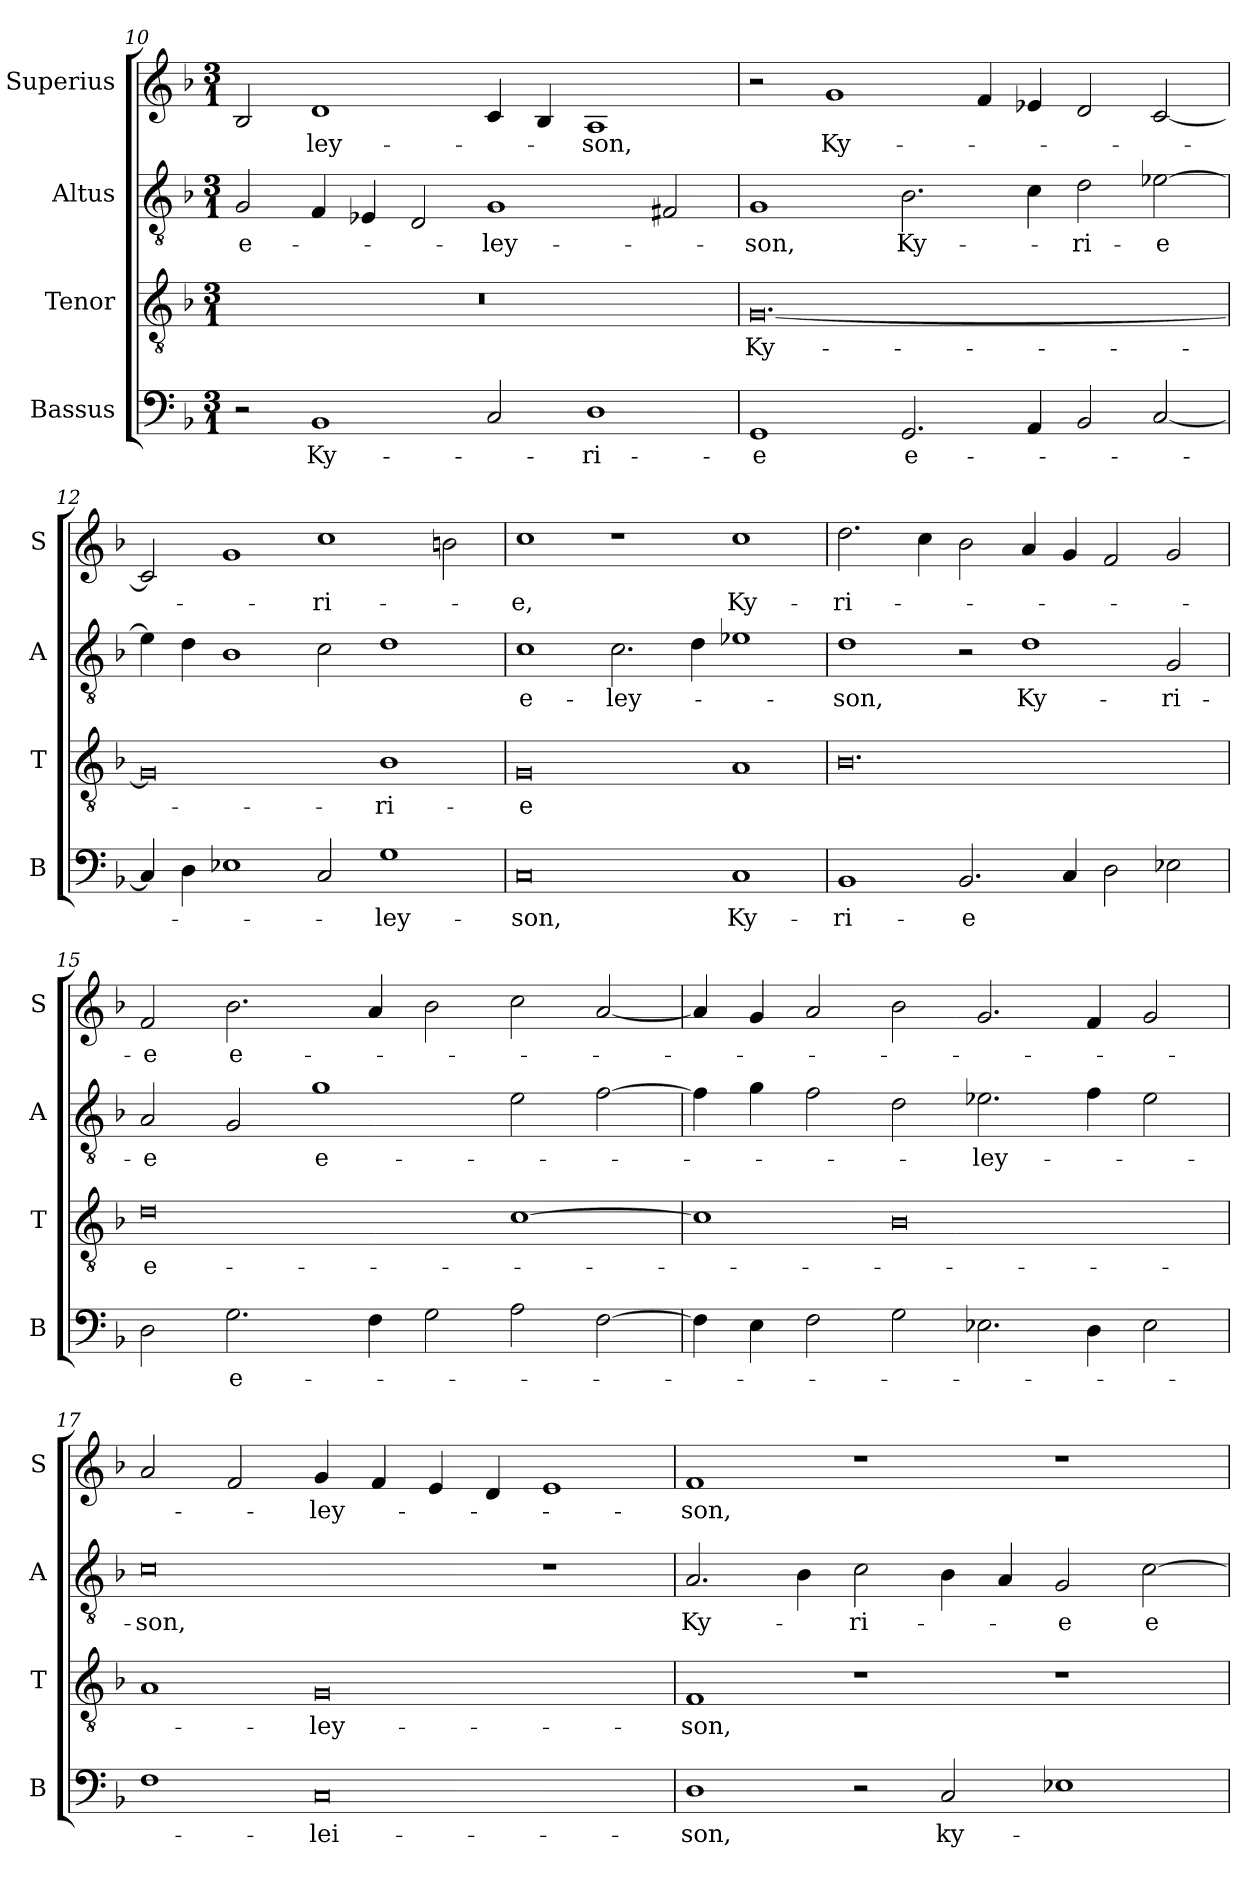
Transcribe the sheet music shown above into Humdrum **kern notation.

**kern	**text	**kern	**text	**kern	**text	**kern	**text
*part4	*part4	*part3	*part3	*part2	*part2	*part1	*part1
*staff4	*staff4	*staff3	*staff3	*staff2	*staff2	*staff1	*staff1
*I"Bassus	*	*I"Tenor	*	*I"Altus	*	*I"Superius	*
*I'B	*	*I'T	*	*I'A	*	*I'S	*
*clefF4	*	*clefGv2	*	*clefGv2	*	*clefG2	*
*k[b-]	*	*k[b-]	*	*k[b-]	*	*k[b-]	*
*M3/1	*	*M3/1	*	*M3/1	*	*M3/1	*
=10	=10	=10	=10	=10	=10	=10	=10
!	!	!	!	!	!LO:LY:i	!	!
2r	.	0.r	.	2G	e-	2B-	.
!	!LO:LY:i	!	!	!	!	!	!LO:LY:i
1BB-	Ky-	.	.	4F	.	1d	-ley-
.	.	.	.	4E-i	.	.	.
.	.	.	.	2D	.	.	.
!	!	!	!	!	!LO:LY:i	!	!
2C	.	.	.	1G	-ley-	4c	.
.	.	.	.	.	.	4B-	.
!	!LO:LY:i	!	!	!	!	!	!LO:LY:i
1D	-ri-	.	.	.	.	1A	-son,
.	.	.	.	2F#X	.	.	.
=11	=11	=11	=11	=11	=11	=11	=11
!	!LO:LY:i	!	!LO:LY:i	!	!LO:LY:i	!	!
1GG	-e	[0.G	Ky-	1G	-son,	2r	.
!	!	!	!	!	!	!	!LO:LY:i
.	.	.	.	.	.	1g	Ky-
!	!LO:LY:i	!	!	!	!LO:LY:i	!	!
2.GG	e-	.	.	2.B-	Ky-	.	.
.	.	.	.	.	.	4f	.
4AA	.	.	.	4c	.	4e-i	.
!	!	!	!	!	!LO:LY:i	!	!
2BB-	.	.	.	2d	-ri-	2d	.
!	!	!	!	!	!LO:LY:i	!	!
[2C	.	.	.	[2e-X	-e	[2c	.
=12	=12	=12	=12	=12	=12	=12	=12
4C]	.	0G]	.	4e-]	.	2c]	.
4D	.	.	.	4d	.	.	.
1E-X	.	.	.	1B-	.	1g	.
!	!	!	!	!	!	!	!LO:LY:i
2C	.	.	.	2c	.	1cc	-ri-
!	!LO:LY:i	!	!LO:LY:i	!	!	!	!
1G	-ley-	1B-	-ri-	1d	.	.	.
.	.	.	.	.	.	2bn	.
=13	=13	=13	=13	=13	=13	=13	=13
!	!LO:LY:i	!	!LO:LY:i	!	!LO:LY:i	!	!LO:LY:i
0C	-son,	0G	-e	1c	e-	1cc	-e,
!	!	!	!	!	!LO:LY:i	!	!
.	.	.	.	2.c	-ley-	1r	.
.	.	.	.	4d	.	.	.
!	!LO:LY:i	!	!	!	!	!	!LO:LY:i
1C	Ky-	1A	.	1e-X	.	1cc	Ky-
=14	=14	=14	=14	=14	=14	=14	=14
!	!LO:LY:i	!	!	!	!LO:LY:i	!	!LO:LY:i
1BB-	-ri-	0.B-	.	1d	-son,	2.dd	-ri-
.	.	.	.	.	.	4cc	.
!	!LO:LY:i	!	!	!	!	!	!
2.BB-	-e	.	.	2r	.	2b-	.
!	!	!	!	!	!LO:LY:i	!	!
.	.	.	.	1d	Ky-	4a	.
4C	.	.	.	.	.	4g	.
2D	.	.	.	.	.	2f	.
!	!	!	!	!	!LO:LY:i	!	!
2E-X	.	.	.	2G	-ri-	2g	.
=15	=15	=15	=15	=15	=15	=15	=15
!	!	!	!LO:LY:i	!	!LO:LY:i	!	!LO:LY:i
2D	.	0d	e-	2A	-e	2f	-e
!	!LO:LY:i	!	!	!	!	!	!LO:LY:i
2.G	e-	.	.	2G	.	2.b-	e-
!	!	!	!	!	!LO:LY:i	!	!
.	.	.	.	1g	e-	.	.
4F	.	.	.	.	.	4a	.
2G	.	.	.	.	.	2b-	.
2A	.	[1c	.	2e	.	2cc	.
[2F	.	.	.	[2f	.	[2a	.
=16	=16	=16	=16	=16	=16	=16	=16
4F]	.	1c]	.	4f]	.	4a]	.
4E	.	.	.	4g	.	4g	.
2F	.	.	.	2f	.	2a	.
2G	.	0B-	.	2d	.	2b-	.
!	!	!	!	!	!LO:LY:i	!	!
2.E-X	.	.	.	2.e-X	-ley-	2.g	.
4D	.	.	.	4f	.	4f	.
2E-	.	.	.	2e-	.	2g	.
=17	=17	=17	=17	=17	=17	=17	=17
!	!	!	!	!	!LO:LY:i	!	!
1F	.	1A	.	0c	-son,	2a	.
.	.	.	.	.	.	2f	.
!	!LO:LY:i	!	!LO:LY:i	!	!	!	!LO:LY:i
0C	-lei-	0G	-ley-	.	.	4g	-ley-
.	.	.	.	.	.	4f	.
.	.	.	.	.	.	4e	.
.	.	.	.	.	.	4d	.
.	.	.	.	1r	.	1e	.
=18	=18	=18	=18	=18	=18	=18	=18
!	!LO:LY:i	!	!LO:LY:i	!	!LO:LY:i	!	!LO:LY:i
1D	-son,	1F	-son,	2.A	Ky-	1f	-son,
.	.	.	.	4B-	.	.	.
!	!	!	!	!	!LO:LY:i	!	!
2r	.	1r	.	2c	-ri-	1r	.
!	!LO:LY:i	!	!	!	!	!	!
2C	ky-	.	.	4B-	.	.	.
.	.	.	.	4A	.	.	.
!	!	!	!	!	!LO:LY:i	!	!
1E-X	.	1r	.	2G	-e	1r	.
!	!	!	!	!	!LO:LY:i	!	!
.	.	.	.	[2c	e-	.	.
=	=	=	=	=	=	=	=
*-	*-	*-	*-	*-	*-	*-	*-
